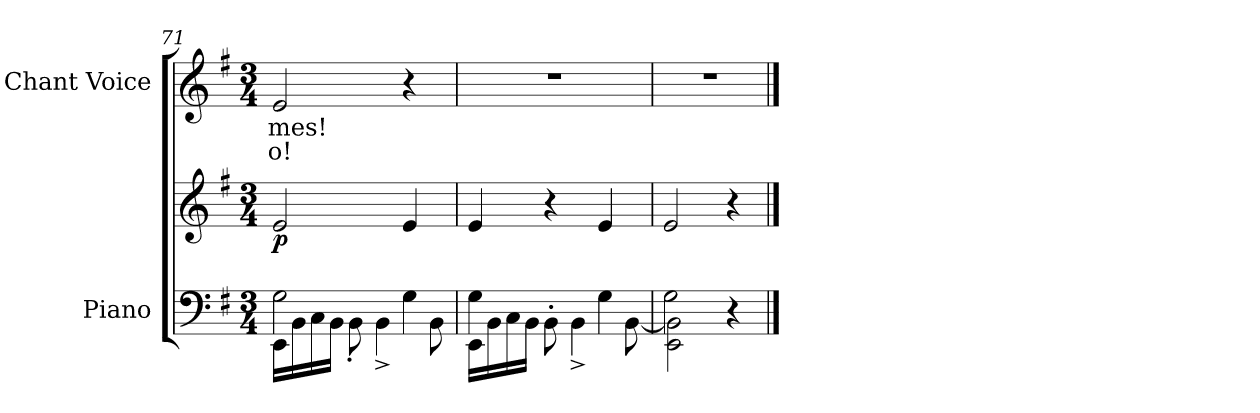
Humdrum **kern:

**kern	**kern	**dynam	**kern	**text	**text
*part2	*part2	*part2	*part1	*part1	*part1
*staff3	*staff2	*staff2/3	*staff1	*staff1	*staff1
*I"Piano	*	*	*I"Chant Voice	*	*
*I'Pno	*	*	*	*	*
*clefF4	*clefG2	*	*clefG2	*	*
*k[f#]	*k[f#]	*	*k[f#]	*	*
*M3/4	*M3/4	*	*M3/4	*	*
=71	=71	=71	=71	=71	=71
*^	*	*	*	*	*
!	!	!	!LO:DY:b	!	!LO:LY:b	!LO:LY:b
2G\	16EE\LL	2e/	p	2e/	-mes!	-o!
.	16BB\	.	.	.	.	.
.	16C\	.	.	.	.	.
.	16BB\JJ	.	.	.	.	.
.	8BB'\	.	.	.	.	.
.	4BB^<\	.	.	.	.	.
4G\	.	4e/	.	4r	.	.
.	8BB\	.	.	.	.	.
=72	=72	=72	=72	=72	=72	=72
4G\	16EE\LL	4e/	.	2.r	.	.
.	16BB\	.	.	.	.	.
.	16C\	.	.	.	.	.
.	16BB\JJ	.	.	.	.	.
4ryy	8BB'\	4r	.	.	.	.
.	4BB^<\	.	.	.	.	.
4G\	.	4e/	.	.	.	.
.	[8BB\	.	.	.	.	.
=73	=73	=73	=73	=73	=73	=73
2G\	2EE\ 2BB\]	2e/	.	2.r	.	.
4ryy	4r	4r	.	.	.	.
*v	*v	*	*	*	*	*
==	==	==	==	==	==
*-	*-	*-	*-	*-	*-
